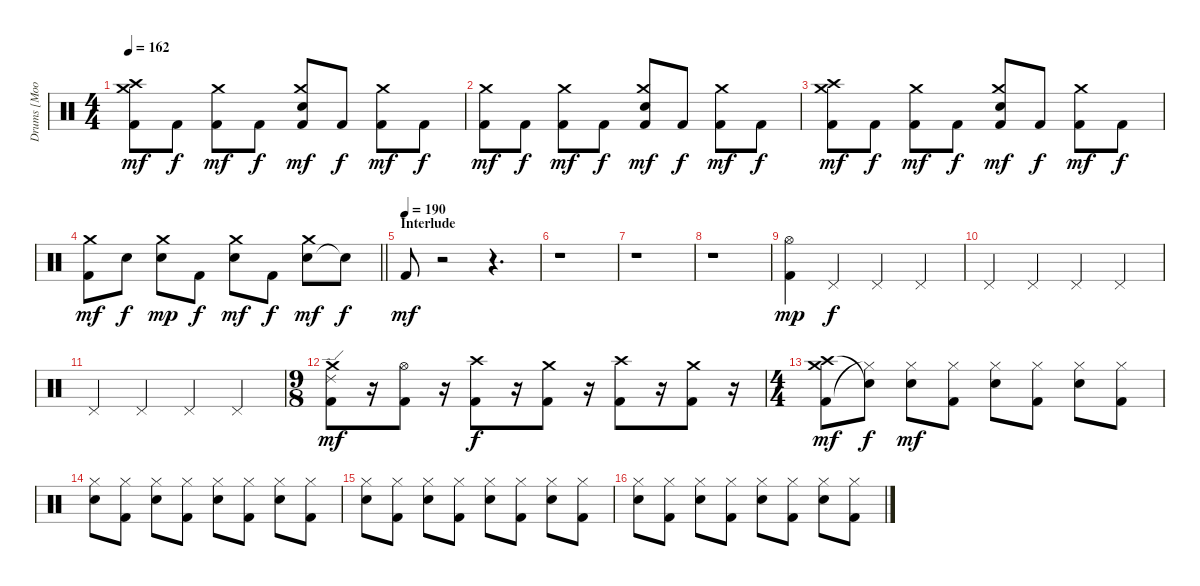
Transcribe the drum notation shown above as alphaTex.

\track ("Drums [Moose]" "Drums [Moo") {instrument percussion}
\staff {score}
\articulation defaults
\ts (4 4)
\tempo 162
\clef neutral
\ks c
("Kick (hit) 2" "Crash high (hit)" "Crash medium (hit)").8{dy mf} "Kick (hit) 2".8{dy f} ("Kick (hit) 2" "Crash medium (hit)").8{dy mf} "Kick (hit) 2".8{dy f} ("Kick (hit) 2" "Snare (hit) 2" "Crash medium (hit)").8{dy mf} "Kick (hit) 2".8{dy f} ("Kick (hit) 2" "Crash medium (hit)").8{dy mf} "Kick (hit) 2".8{dy f} |
("Kick (hit) 2" "Crash medium (hit)").8{dy mf} "Kick (hit) 2".8{dy f} ("Kick (hit) 2" "Crash medium (hit)").8{dy mf} "Kick (hit) 2".8{dy f} ("Kick (hit) 2" "Snare (hit) 2" "Crash medium (hit)").8{dy mf} "Kick (hit) 2".8{dy f} ("Kick (hit) 2" "Crash medium (hit)").8{dy mf} "Kick (hit) 2".8{dy f} |
("Kick (hit) 2" "Crash high (hit)" "Crash medium (hit)").8{dy mf} "Kick (hit) 2".8{dy f} ("Kick (hit) 2" "Crash medium (hit)").8{dy mf} "Kick (hit) 2".8{dy f} ("Kick (hit) 2" "Snare (hit) 2" "Crash medium (hit)").8{dy mf} "Kick (hit) 2".8{dy f} ("Kick (hit) 2" "Crash medium (hit)").8{dy mf} "Kick (hit) 2".8{dy f} |
\barLineRight lightlight
("Kick (hit) 2" "Crash medium (hit)").8{dy mf} "Snare (hit) 2".8{dy f} ("Snare (hit) 2" "Crash medium (hit)").8{dy mp} "Kick (hit) 2".8{dy f} ("Snare (hit) 2" "Crash medium (hit)").8{dy mf} "Kick (hit) 2".8{dy f} ("Snare (hit) 2" "Crash medium (hit)").8{dy mf} "Snare (hit)"{t}.8{dy f} |
\section ("" "Interlude")
\tempo (190)
"Kick (hit) 2".8{dy mf} r.2 r.4{d} |
r.1 |
r.1 |
r.1 |
("Kick (hit) 2" "Hi-Hat (open)").4{dy mp} "Pedal Hi-Hat (hit)".4{dy f} "Pedal Hi-Hat (hit)".4 "Pedal Hi-Hat (hit)".4 |
"Pedal Hi-Hat (hit)".4 "Pedal Hi-Hat (hit)".4 "Pedal Hi-Hat (hit)".4 "Pedal Hi-Hat (hit)".4 |
"Pedal Hi-Hat (hit)".4 "Pedal Hi-Hat (hit)".4 "Pedal Hi-Hat (hit)".4 "Pedal Hi-Hat (hit)".4 |
\ts (9 8)
("Kick (hit) 2" "Crash medium (hit)" "Ride (edge) 2").8{dy mf} r.16 ("Kick (hit) 2" "Hi-Hat (open)").8 r.16 ("Kick (hit) 2" "Crash high (hit)").8{dy f} r.16 ("Kick (hit) 2" "Crash medium (hit)").8 r.16 ("Kick (hit) 2" "Crash high (hit)").8 r.16 ("Kick (hit) 2" "Crash medium (hit)").8 r.16 |
\ts (4 4)
("Kick (hit) 2" "Crash high (hit)" "Crash medium (hit)").8{dy mf} ("Hi-Hat (closed)"{t} "Snare (hit)"{t}).8{dy f} ("Snare (hit) 2" "Hi-Hat (closed)").8{dy mf} ("Kick (hit) 2" "Hi-Hat (closed)").8 ("Snare (hit) 2" "Hi-Hat (closed)").8 ("Kick (hit) 2" "Hi-Hat (closed)").8 ("Snare (hit) 2" "Hi-Hat (closed)").8 ("Kick (hit) 2" "Hi-Hat (closed)").8 |
("Snare (hit) 2" "Hi-Hat (closed)").8 ("Kick (hit) 2" "Hi-Hat (closed)").8 ("Snare (hit) 2" "Hi-Hat (closed)").8 ("Kick (hit) 2" "Hi-Hat (closed)").8 ("Snare (hit) 2" "Hi-Hat (closed)").8 ("Kick (hit) 2" "Hi-Hat (closed)").8 ("Snare (hit) 2" "Hi-Hat (closed)").8 ("Kick (hit) 2" "Hi-Hat (closed)").8 |
("Snare (hit) 2" "Hi-Hat (closed)").8 ("Kick (hit) 2" "Hi-Hat (closed)").8 ("Snare (hit) 2" "Hi-Hat (closed)").8 ("Kick (hit) 2" "Hi-Hat (closed)").8 ("Snare (hit) 2" "Hi-Hat (closed)").8 ("Kick (hit) 2" "Hi-Hat (closed)").8 ("Snare (hit) 2" "Hi-Hat (closed)").8 ("Kick (hit) 2" "Hi-Hat (closed)").8 |
("Snare (hit) 2" "Hi-Hat (closed)").8 ("Kick (hit) 2" "Hi-Hat (closed)").8 ("Snare (hit) 2" "Hi-Hat (closed)").8 ("Kick (hit) 2" "Hi-Hat (closed)").8 ("Snare (hit) 2" "Hi-Hat (closed)").8 ("Kick (hit) 2" "Hi-Hat (closed)").8 ("Snare (hit) 2" "Hi-Hat (closed)").8 ("Kick (hit) 2" "Hi-Hat (closed)").8
